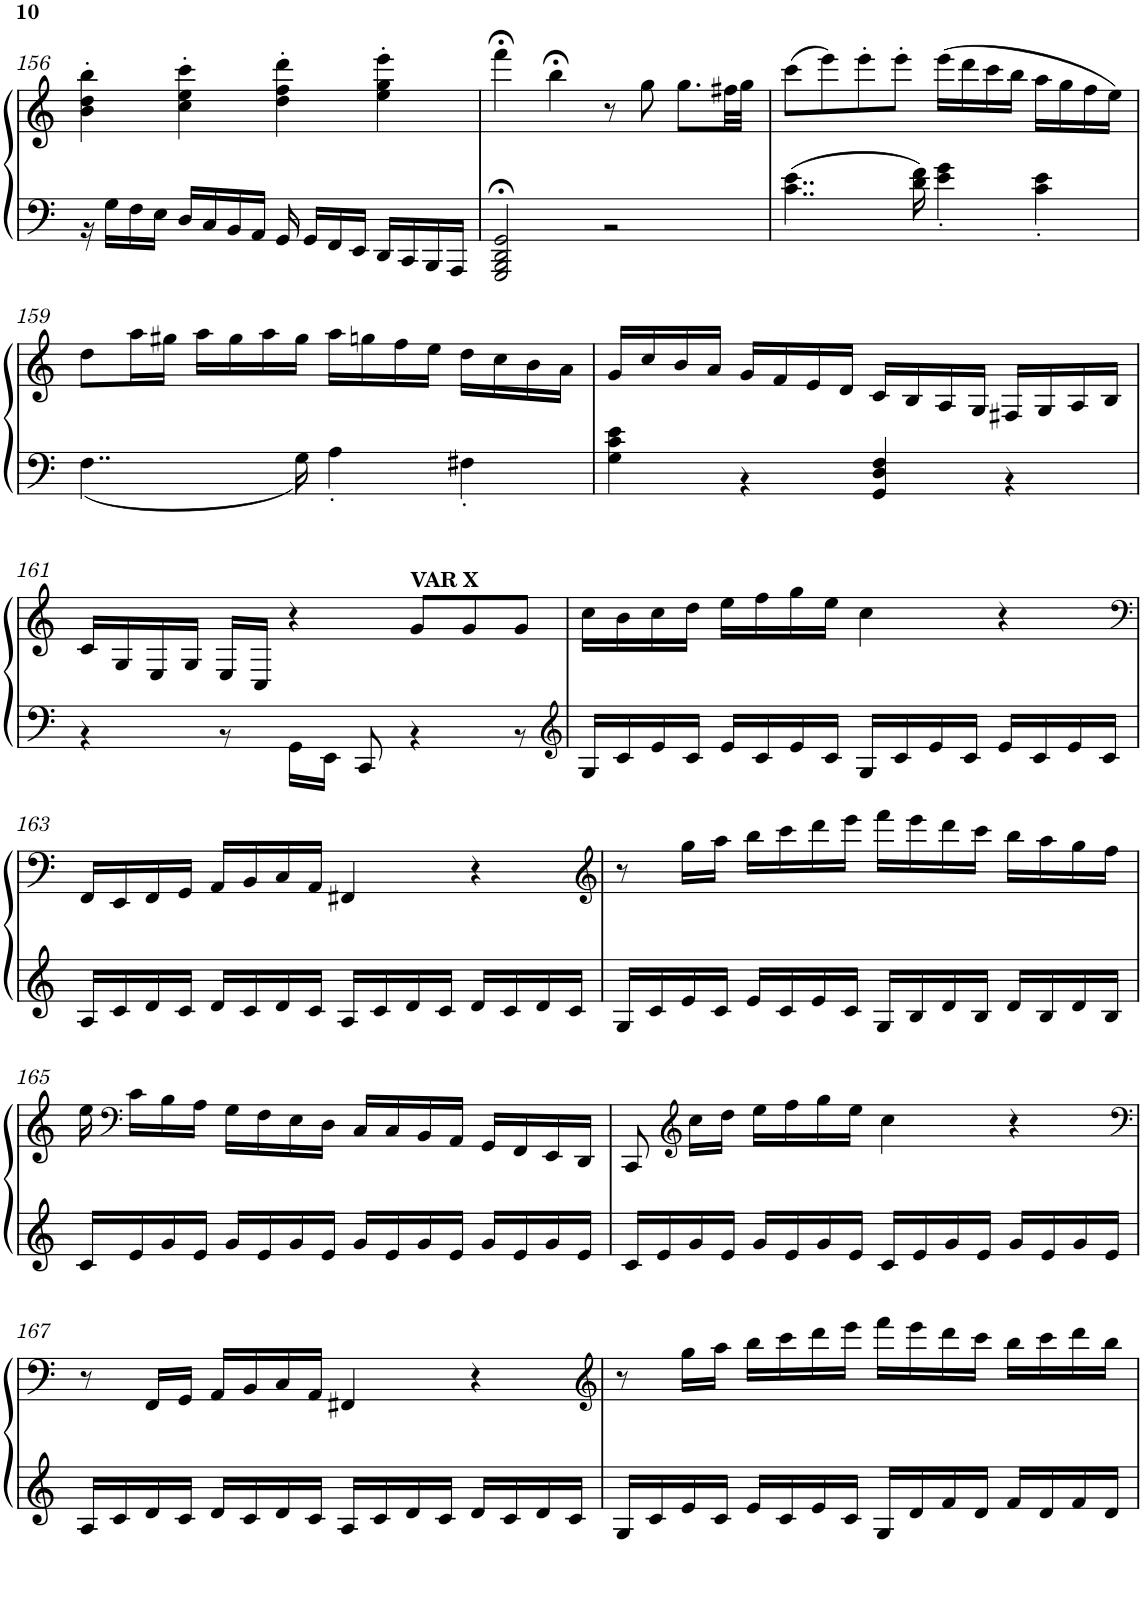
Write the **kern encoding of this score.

**kern	**kern
*part1	*part1
*staff2	*staff1
*I"Piano	*
*I'Pno.	*
!!LO:PB:g=z
*clefF4	*clefG2
*k[]	*k[]
*M4/4	*M4/4
=156	=156
*^	*
1ryy	16r	4b\' 4dd\' 4bb\'
.	16G\LL	.
.	16F\	.
.	16E\JJ	.
.	16D/LL	4cc\' 4ee\' 4ccc\'
.	16C/	.
.	16BB/	.
.	16AA/JJ	.
.	16GG/	4dd\' 4ff\' 4ddd\'
.	16GG/LL	.
.	16FF/	.
.	16EE/JJ	.
.	16DD/LL	4ee\' 4gg\' 4eee\'
.	16CC/	.
.	16BBB/	.
.	16AAA/JJ	.
=157	=157	=157
1ryy	2GGG/;< 2BBB/;< 2DD/;< 2GG/;<	4fff;<\
.	.	4bb;<\
.	2r	8r
.	.	8gg\
.	.	8.gg\L
.	.	32ff#X\LL
.	.	32gg\JJJ
=158	=158	=158
1ryy	4..c\ 4..e\	(>8ccc\L
.	.	8eee\)
.	.	8eee'\
.	.	8eee'\J
.	16d\ 16f\	.
.	4e\' 4g\'	(>16eee\LL
.	.	16ddd\
.	.	16ccc\
.	.	16bb\JJ
.	4c\' 4e\'	16aa\LL
.	.	16gg\
.	.	16ff\
.	.	16ee\JJ)
!!LO:LB:g=z
=159	=159	=159
1ryy	4..F\	8dd\L
.	.	16aa\L
.	.	16gg#X\JJ
.	.	16aa\LL
.	.	16gg#\
.	.	16aa\
.	16G\	16gg#\JJ
.	4A'\	16aa\LL
.	.	16ggn\
.	.	16ff\
.	.	16ee\JJ
.	4F#X'\	16dd\LL
.	.	16cc\
.	.	16b\
.	.	16a\JJ
=160	=160	=160
1ryy	4G\ 4c\ 4e\	16g/LL
.	.	16cc/
.	.	16b/
.	.	16a/JJ
.	4r	16g/LL
.	.	16f/
.	.	16e/
.	.	16d/JJ
.	4GG/ 4D/ 4F/	16c/LL
.	.	16B/
.	.	16A/
.	.	16G/JJ
.	4r	16F#X/LL
.	.	16G/
.	.	16A/
.	.	16B/JJ
!!LO:LB:g=z
=161	=161	=161
2ryy	4r	16c/LL
.	.	16G/
.	.	16E/
.	.	16G/JJ
.	8r	16E/LL
.	.	16C/JJ
.	16GG\LL	4r
.	16EE\JJ	.
8ryy	8CC/	.
!	!	!LO:TX:a:B:t=VAR X
4ryy	4r	8g/L
.	.	8g/
8ryy	8r	8g/J
=162	=162	=162
*clefG2	*	*
1ryy	16G/LL	16cc\LL
.	16c/	16b\
.	16e/	16cc\
.	16c/JJ	16dd\JJ
.	16e/LL	16ee\LL
.	16c/	16ff\
.	16e/	16gg\
.	16c/JJ	16ee\JJ
.	16G/LL	4cc\
.	16c/	.
.	16e/	.
.	16c/JJ	.
.	16e/LL	4r
.	16c/	.
.	16e/	.
.	16c/JJ	.
!!LO:LB:g=z
=163	=163	=163
*	*	*clefF4
1ryy	16A/LL	16FF/LL
.	16c/	16EE/
.	16d/	16FF/
.	16c/JJ	16GG/JJ
.	16d/LL	16AA/LL
.	16c/	16BB/
.	16d/	16C/
.	16c/JJ	16AA/JJ
.	16A/LL	4FF#X/
.	16c/	.
.	16d/	.
.	16c/JJ	.
.	16d/LL	4r
.	16c/	.
.	16d/	.
.	16c/JJ	.
=164	=164	=164
*	*	*clefG2
1ryy	16G/LL	8r
.	16c/	.
.	16e/	16gg\LL
.	16c/JJ	16aa\JJ
.	16e/LL	16bb\LL
.	16c/	16ccc\
.	16e/	16ddd\
.	16c/JJ	16eee\JJ
.	16G/LL	16fff\LL
.	16B/	16eee\
.	16d/	16ddd\
.	16B/JJ	16ccc\JJ
.	16d/LL	16bb\LL
.	16B/	16aa\
.	16d/	16gg\
.	16B/JJ	16ff\JJ
!!LO:LB:g=z
=165	=165	=165
1ryy	16c/LL	16ee\
*	*	*clefF4
.	16e/	16c\LL
.	16g/	16B\
.	16e/JJ	16A\JJ
.	16g/LL	16G\LL
.	16e/	16F\
.	16g/	16E\
.	16e/JJ	16D\JJ
.	16g/LL	16C/LL
.	16e/	16C/
.	16g/	16BB/
.	16e/JJ	16AA/JJ
.	16g/LL	16GG/LL
.	16e/	16FF/
.	16g/	16EE/
.	16e/JJ	16DD/JJ
=166	=166	=166
1ryy	16c/LL	8CC/
.	16e/	.
*	*	*clefG2
.	16g/	16cc\LL
.	16e/JJ	16dd\JJ
.	16g/LL	16ee\LL
.	16e/	16ff\
.	16g/	16gg\
.	16e/JJ	16ee\JJ
.	16c/LL	4cc\
.	16e/	.
.	16g/	.
.	16e/JJ	.
.	16g/LL	4r
.	16e/	.
.	16g/	.
.	16e/JJ	.
!!LO:LB:g=z
=167	=167	=167
*	*	*clefF4
1ryy	16A/LL	8r
.	16c/	.
.	16d/	16FF/LL
.	16c/JJ	16GG/JJ
.	16d/LL	16AA/LL
.	16c/	16BB/
.	16d/	16C/
.	16c/JJ	16AA/JJ
.	16A/LL	4FF#X/
.	16c/	.
.	16d/	.
.	16c/JJ	.
.	16d/LL	4r
.	16c/	.
.	16d/	.
.	16c/JJ	.
=168	=168	=168
*	*	*clefG2
1ryy	16G/LL	8r
.	16c/	.
.	16e/	16gg\LL
.	16c/JJ	16aa\JJ
.	16e/LL	16bb\LL
.	16c/	16ccc\
.	16e/	16ddd\
.	16c/JJ	16eee\JJ
.	16G/LL	16fff\LL
.	16d/	16eee\
.	16f/	16ddd\
.	16d/JJ	16ccc\JJ
.	16f/LL	16bb\LL
.	16d/	16ccc\
.	16f/	16ddd\
.	16d/JJ	16bb\JJ
*v	*v	*
=	=
*-	*-
